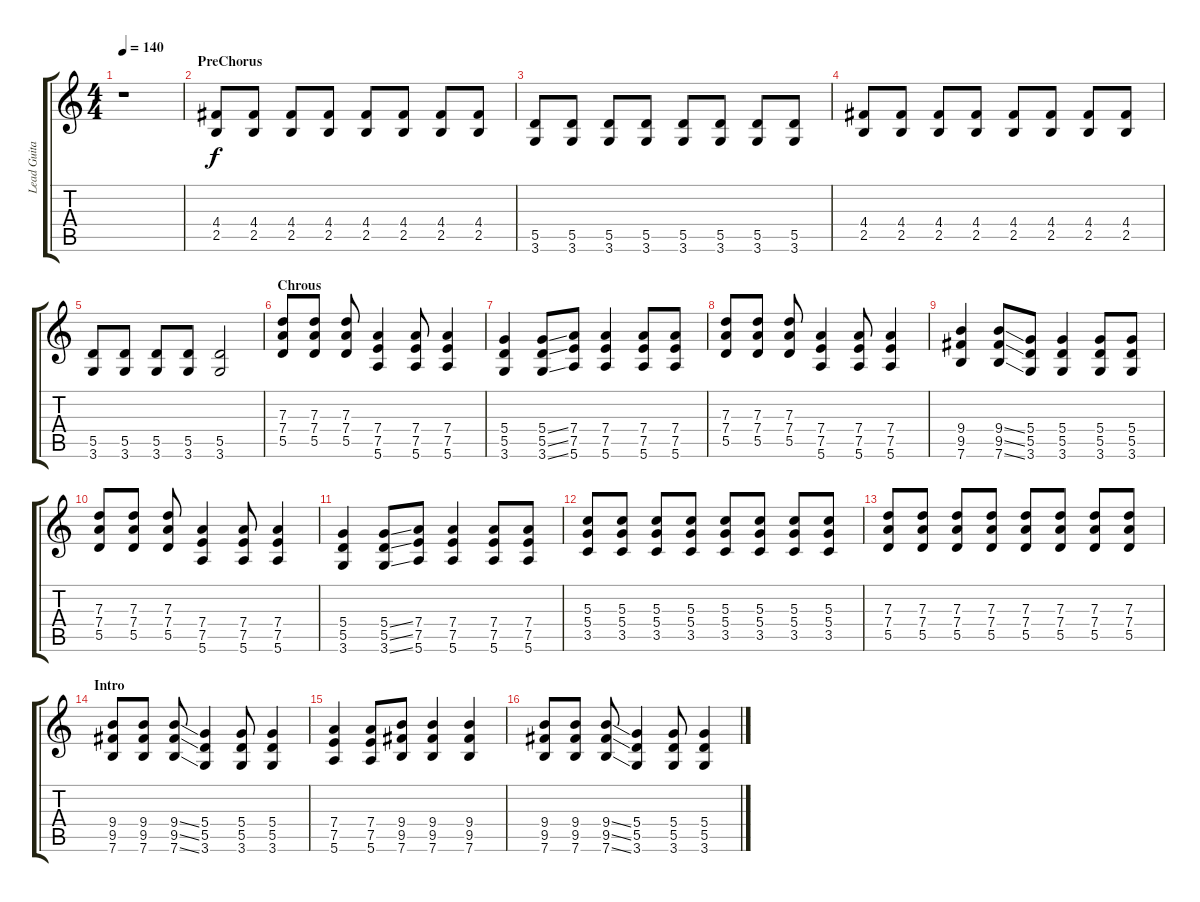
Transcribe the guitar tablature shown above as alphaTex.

\track ("Lead Guitar" "Lead Guita") {instrument electricguitarmuted}
\staff {score tabs}
\tuning (E4 B3 G3 D3 A2 E2) {hide}
\ts (4 4)
\tempo 140
\clef g2
\ks c
r.1{dy f} |
\section ("" "PreChorus")
(4.4 2.5).8 (4.4 2.5).8 (4.4 2.5).8 (4.4 2.5).8 (4.4 2.5).8 (4.4 2.5).8 (4.4 2.5).8 (4.4 2.5).8 |
(5.5 3.6).8 (5.5 3.6).8 (5.5 3.6).8 (5.5 3.6).8 (5.5 3.6).8 (5.5 3.6).8 (5.5 3.6).8 (5.5 3.6).8 |
(4.4 2.5).8 (4.4 2.5).8 (4.4 2.5).8 (4.4 2.5).8 (4.4 2.5).8 (4.4 2.5).8 (4.4 2.5).8 (4.4 2.5).8 |
(5.5 3.6).8 (5.5 3.6).8 (5.5 3.6).8 (5.5 3.6).8 (5.5 3.6).2 |
\section ("" "Chrous")
(7.3 7.4 5.5).8 (7.3 7.4 5.5).8 (7.3 7.4 5.5).8 (7.4 7.5 5.6).4 (7.4 7.5 5.6).8 (7.4 7.5 5.6).4 |
(5.4 5.5 3.6).4 (5.4{ss} 5.5{ss} 3.6{ss}).8 (7.4 7.5 5.6).8 (7.4 7.5 5.6).4 (7.4 7.5 5.6).8 (7.4 7.5 5.6).8 |
(7.3 7.4 5.5).8 (7.3 7.4 5.5).8 (7.3 7.4 5.5).8 (7.4 7.5 5.6).4 (7.4 7.5 5.6).8 (7.4 7.5 5.6).4 |
(9.4 9.5 7.6).4 (9.4{ss} 9.5{ss} 7.6{ss}).8 (5.4 5.5 3.6).8 (5.4 5.5 3.6).4 (5.4 5.5 3.6).8 (5.4 5.5 3.6).8 |
(7.3 7.4 5.5).8 (7.3 7.4 5.5).8 (7.3 7.4 5.5).8 (7.4 7.5 5.6).4 (7.4 7.5 5.6).8 (7.4 7.5 5.6).4 |
(5.4 5.5 3.6).4 (5.4{ss} 5.5{ss} 3.6{ss}).8 (7.4 7.5 5.6).8 (7.4 7.5 5.6).4 (7.4 7.5 5.6).8 (7.4 7.5 5.6).8 |
(5.3 5.4 3.5).8 (5.3 5.4 3.5).8 (5.3 5.4 3.5).8 (5.3 5.4 3.5).8 (5.3 5.4 3.5).8 (5.3 5.4 3.5).8 (5.3 5.4 3.5).8 (5.3 5.4 3.5).8 |
(7.3 7.4 5.5).8 (7.3 7.4 5.5).8 (7.3 7.4 5.5).8 (7.3 7.4 5.5).8 (7.3 7.4 5.5).8 (7.3 7.4 5.5).8 (7.3 7.4 5.5).8 (7.3 7.4 5.5).8 |
\section ("" "Intro")
(9.4 9.5 7.6).8 (9.4 9.5 7.6).8 (9.4{ss} 9.5{ss} 7.6{ss}).8 (5.4 5.5 3.6).4 (5.4 5.5 3.6).8 (5.4 5.5 3.6).4 |
(7.4 7.5 5.6).4 (7.4 7.5 5.6).8 (9.4 9.5 7.6).8 (9.4 9.5 7.6).4 (9.4 9.5 7.6).4 |
(9.4 9.5 7.6).8 (9.4 9.5 7.6).8 (9.4{ss} 9.5{ss} 7.6{ss}).8 (5.4 5.5 3.6).4 (5.4 5.5 3.6).8 (5.4 5.5 3.6).4
